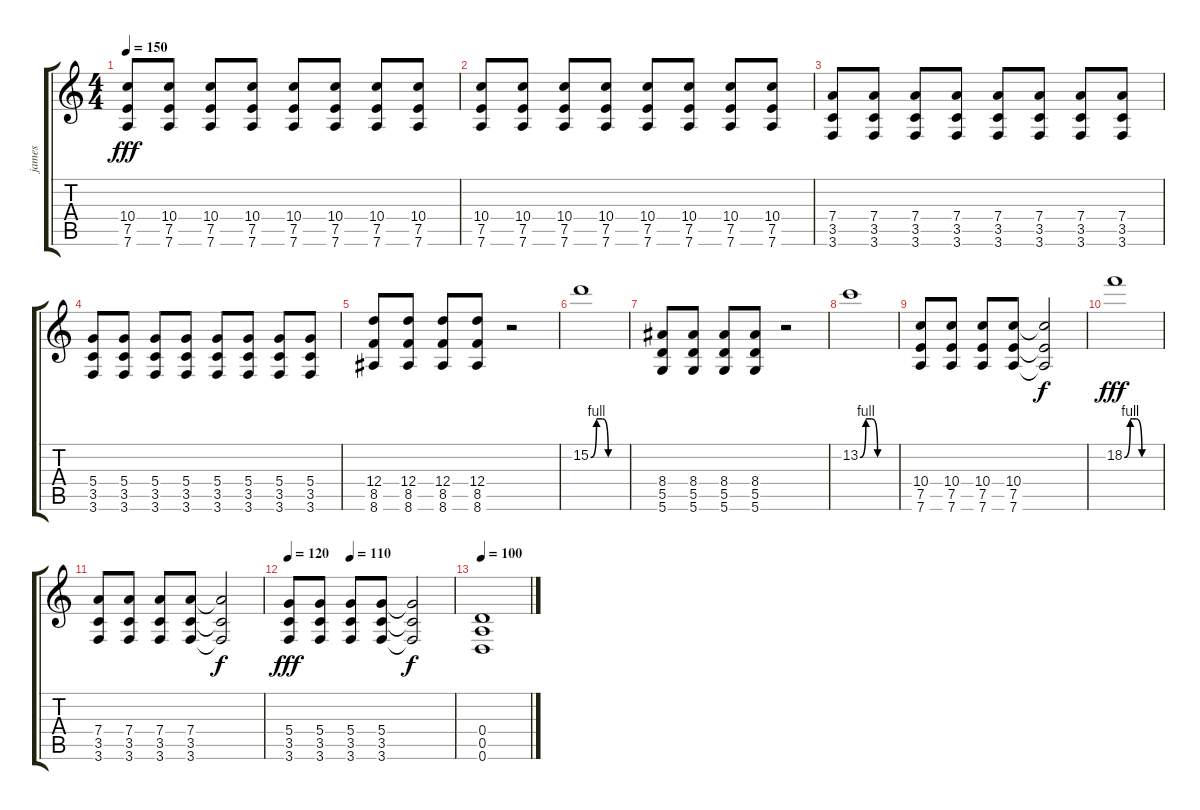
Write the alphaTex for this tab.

\track ("james" "james") {instrument distortionguitar}
\staff {score tabs}
\tuning (E4 B3 G3 D3 A2 D2) {hide}
\ts (4 4)
\tempo 150
\clef g2
\ks c
(10.4 7.5 7.6).8{dy fff} (10.4 7.5 7.6).8 (10.4 7.5 7.6).8 (10.4 7.5 7.6).8 (10.4 7.5 7.6).8 (10.4 7.5 7.6).8 (10.4 7.5 7.6).8 (10.4 7.5 7.6).8 |
(10.4 7.5 7.6).8 (10.4 7.5 7.6).8 (10.4 7.5 7.6).8 (10.4 7.5 7.6).8 (10.4 7.5 7.6).8 (10.4 7.5 7.6).8 (10.4 7.5 7.6).8 (10.4 7.5 7.6).8 |
(7.4 3.5 3.6).8 (7.4 3.5 3.6).8 (7.4 3.5 3.6).8 (7.4 3.5 3.6).8 (7.4 3.5 3.6).8 (7.4 3.5 3.6).8 (7.4 3.5 3.6).8 (7.4 3.5 3.6).8 |
(5.4 3.5 3.6).8 (5.4 3.5 3.6).8 (5.4 3.5 3.6).8 (5.4 3.5 3.6).8 (5.4 3.5 3.6).8 (5.4 3.5 3.6).8 (5.4 3.5 3.6).8 (5.4 3.5 3.6).8 |
(12.4 8.5 8.6).8 (12.4 8.5 8.6).8 (12.4 8.5 8.6).8 (12.4 8.5 8.6).8 r.2 |
15.2{be (custom 0 0 10 4 20 4 30 0 60 0)}.1 |
(8.4 5.5 5.6).8 (8.4 5.5 5.6).8 (8.4 5.5 5.6).8 (8.4 5.5 5.6).8 r.2 |
13.2{be (custom 0 0 10 4 20 4 30 0 60 0)}.1 |
(10.4 7.5 7.6).8 (10.4 7.5 7.6).8 (10.4 7.5 7.6).8 (10.4 7.5 7.6).8 (10.4{t} 7.5{t} 7.6{t}).2{dy f} |
18.2{be (custom 0 0 10 4 20 4 30 0 60 0)}.1{dy fff} |
(7.4 3.5 3.6).8 (7.4 3.5 3.6).8 (7.4 3.5 3.6).8 (7.4 3.5 3.6).8 (7.4{t} 3.5{t} 3.6{t}).2{dy f} |
\tempo 120
\tempo (110 0.375)
(5.4 3.5 3.6).8{dy fff} (5.4 3.5 3.6).8 (5.4 3.5 3.6).8 (5.4 3.5 3.6).8 (5.4{t} 3.5{t} 3.6{t}).2{dy f} |
\tempo 100
(0.4 0.5 0.6).1
